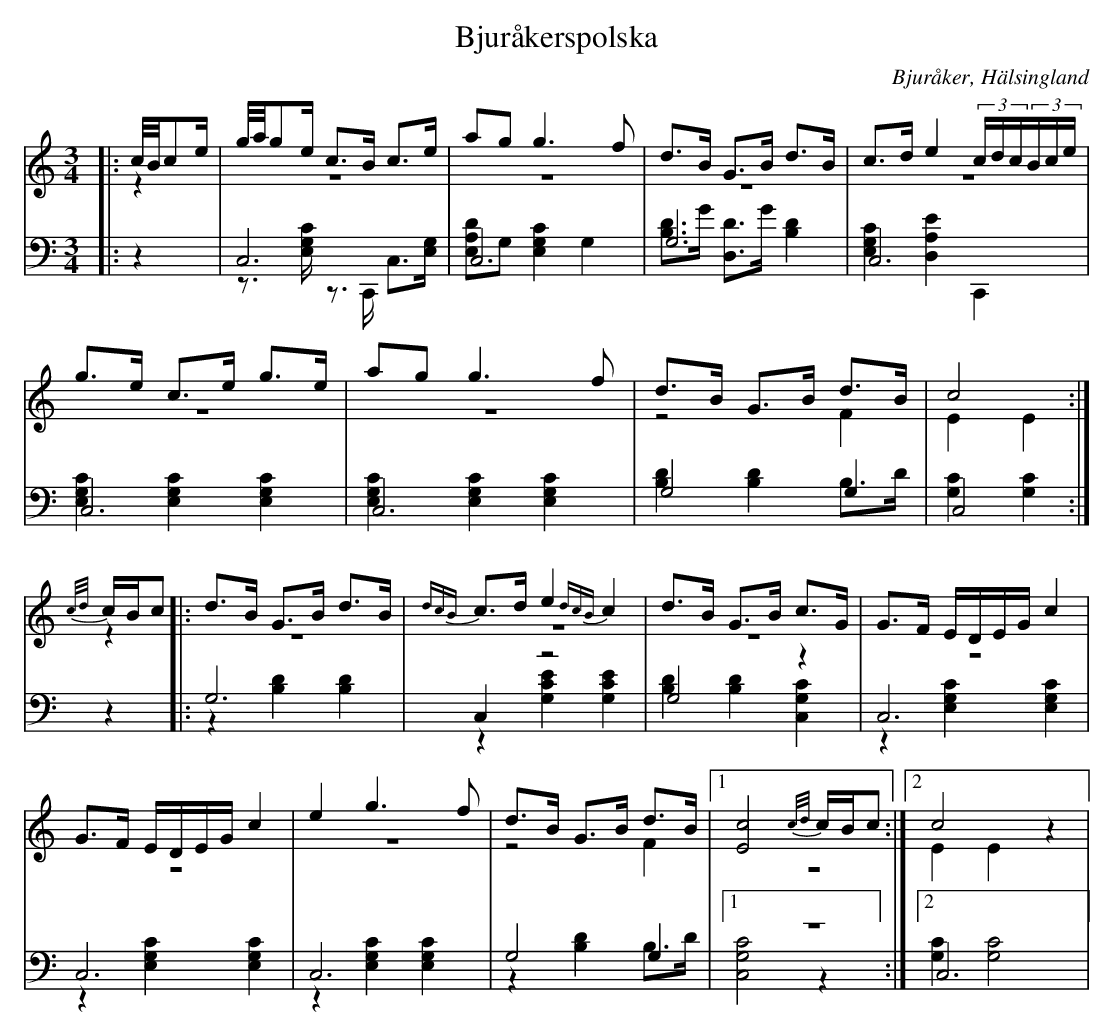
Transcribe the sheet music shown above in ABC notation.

X:1
T: Bjuråkerspolska
O: Bjuråker, Hälsingland
M: 3/4
L: 1/8
K: C
V:1
V:2 merge
V:3
V:4 merge
V:1
|:c//B//ce/|g//a//ge/ c>B c>e|ag g3 f|d>B G>B d>B|c>d e2 (3c/d/c/(3B/c/e/|
g>e c>e g>e|ag g3 f|d>B G>B d>B|c4:|
{c/d/}c/B/c |:d>B G>B d>B|{dcB}c>d e2 {dcB}c2|d>B G>B c>G|G>F E/D/E/G/ c2|
G>F E/D/E/G/ c2|e2 g3 f|d>B G>B d>B|1 [E4c4] {c/d/}c/B/c:|2 c4 z2|
V:2
|:z2|z6|z6|z6|z6|
z6|z6|z4 F2|E2 E2:|
z2|:z6|z6|z6|z6|
 z6|z6|z4 F2|1 z6:|2 E2 E2 z2|
V:3 clef=bass
|:z2|C,6|C,6|G,6|C,6|
C,6|C,6|G,4 G,2|C,4:|
z2|:G,6|C,2 z4|G,4 z2|C,6|
 C,6|C,6|G,4 G,2|1 z6:|2 C,6|
V:4 clef=bass
|:z2|z>[E,G,C] z>C,, C,>[E,G,]|[E,A,D]G, [E,2G,2C2] G,2|[B,D]>G [D,D]>G [B,2D2]|[E,2G,2C2] [D,2A,2E2] C,,2|
[E,2G,2C2] [E,2G,2C2] [E,2G,2C2]|[E,2G,2C2] [E,2G,2C2] [E,2G,2C2]|[B,2D2] [B,2D2] B,>D|[G,2C2][G,2C2]:|
z2|:z2 [B,2D2] [B,2D2]|z2 [G,2C2E2] [G,2C2E2]|[B,2D2][B,2D2] [C,2G,2C2]|z2 [E,2G,2C2] [E,2G,2C2]|
z2 [E,2G,2C2] [E,2G,2C2]|z2 [E,2G,2C2] [E,2G,2C2]|z2 [B,2D2] B,>D|1 [C,4G,4C4] z2:|2 [G,2C2] [G,4C4]|
